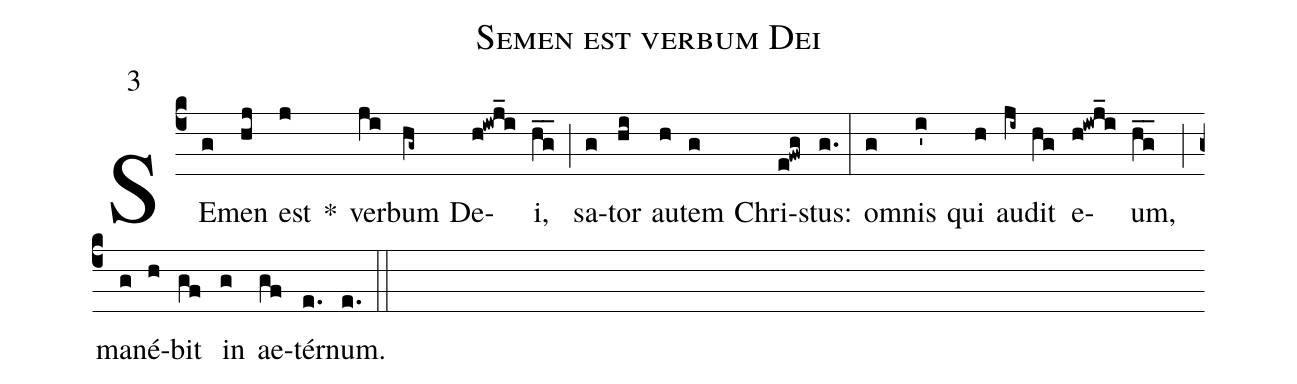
name:Semen est verbum Dei;
mode:3;
annotation:3;
office-part:Antiphonae;
%%
(c4) SE(g)men(hj) est(j) *() ver(ji)bum(hg~) De(h!iwj_i)i,(hg__) (;) sa(g)tor(hi) au(h)tem(g) Chri(e!fwg)stus:(g.) (:) o(g)mnis(i') qui(h) au(ji~)dit(hg) e(h!iwj_i)um,(h_g_) (;) ma(g)né(h)bit(gf) in(g) ae(gf)tér(e.)num.(e.) (::)
